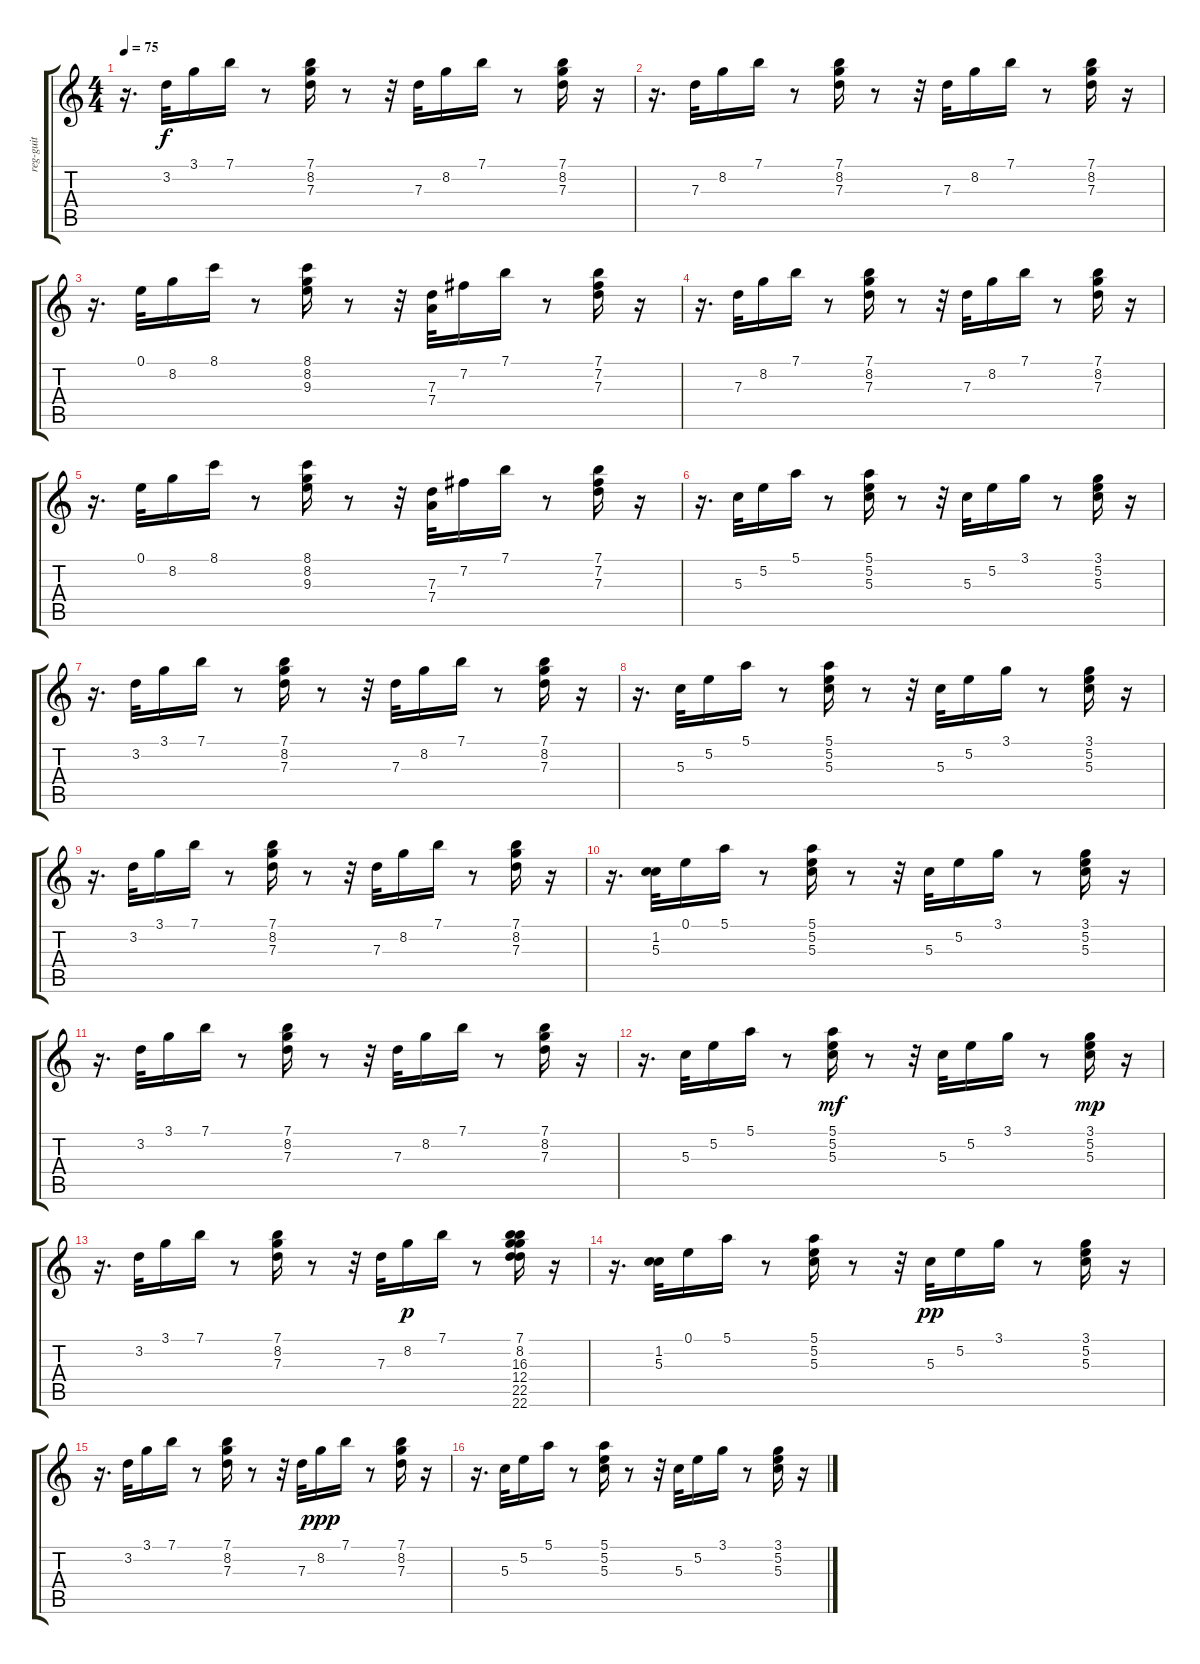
\track ("reg-guit" "reg-guit") {instrument electricguitarmuted}
\staff {score tabs}
\tuning (E4 B3 G3 D3 A2 E2) {hide}
\ts (4 4)
\tempo 75
\clef g2
\ks c
r.16{d dy f} 3.2.32 3.1.16 7.1.16 r.8 (7.1 8.2 7.3).16 r.8 r.32 7.3.32 8.2.16 7.1.16 r.8 (7.1 8.2 7.3).16 r.16 |
r.16{d} 7.3.32 8.2.16 7.1.16 r.8 (7.1 8.2 7.3).16 r.8 r.32 7.3.32 8.2.16 7.1.16 r.8 (7.1 8.2 7.3).16 r.16 |
r.16{d} 0.1.32 8.2.16 8.1.16 r.8 (8.1 8.2 9.3).16 r.8 r.32 (7.3 7.4).32 7.2.16 7.1.16 r.8 (7.1 7.2 7.3).16 r.16 |
r.16{d} 7.3.32 8.2.16 7.1.16 r.8 (7.1 8.2 7.3).16 r.8 r.32 7.3.32 8.2.16 7.1.16 r.8 (7.1 8.2 7.3).16 r.16 |
r.16{d} 0.1.32 8.2.16 8.1.16 r.8 (8.1 8.2 9.3).16 r.8 r.32 (7.3 7.4).32 7.2.16 7.1.16 r.8 (7.1 7.2 7.3).16 r.16 |
r.16{d} 5.3.32 5.2.16 5.1.16 r.8 (5.1 5.2 5.3).16 r.8 r.32 5.3.32 5.2.16 3.1.16 r.8 (3.1 5.2 5.3).16 r.16 |
r.16{d} 3.2.32 3.1.16 7.1.16 r.8 (7.1 8.2 7.3).16 r.8 r.32 7.3.32 8.2.16 7.1.16 r.8 (7.1 8.2 7.3).16 r.16 |
r.16{d} 5.3.32 5.2.16 5.1.16 r.8 (5.1 5.2 5.3).16 r.8 r.32 5.3.32 5.2.16 3.1.16 r.8 (3.1 5.2 5.3).16 r.16 |
r.16{d} 3.2.32 3.1.16 7.1.16 r.8 (7.1 8.2 7.3).16 r.8 r.32 7.3.32 8.2.16 7.1.16 r.8 (7.1 8.2 7.3).16 r.16 |
r.16{d} (1.2 5.3).32 0.1.16 5.1.16 r.8 (5.1 5.2 5.3).16 r.8 r.32 5.3.32 5.2.16 3.1.16 r.8 (3.1 5.2 5.3).16 r.16 |
r.16{d} 3.2.32 3.1.16 7.1.16 r.8 (7.1 8.2 7.3).16 r.8 r.32 7.3.32 8.2.16 7.1.16 r.8 (7.1 8.2 7.3).16 r.16 |
r.16{d} 5.3.32 5.2.16 5.1.16 r.8 (5.1 5.2 5.3).16{dy mf} r.8 r.32 5.3.32 5.2.16 3.1.16 r.8 (3.1 5.2 5.3).16{dy mp} r.16 |
r.16{d} 3.2.32 3.1.16 7.1.16 r.8 (7.1 8.2 7.3).16 r.8 r.32 7.3.32 8.2.16{dy p} 7.1.16 r.8 (7.1 8.2 16.3 12.4 22.5 22.6).16 r.16 |
r.16{d} (1.2 5.3).32 0.1.16 5.1.16 r.8 (5.1 5.2 5.3).16 r.8 r.32 5.3.32{dy pp} 5.2.16 3.1.16 r.8 (3.1 5.2 5.3).16 r.16 |
r.16{d} 3.2.32 3.1.16 7.1.16 r.8 (7.1 8.2 7.3).16 r.8 r.32 7.3.32 8.2.16{dy ppp} 7.1.16 r.8 (7.1 8.2 7.3).16 r.16 |
r.16{d} 5.3.32 5.2.16 5.1.16 r.8 (5.1 5.2 5.3).16 r.8 r.32 5.3.32 5.2.16 3.1.16 r.8 (3.1 5.2 5.3).16 r.16
